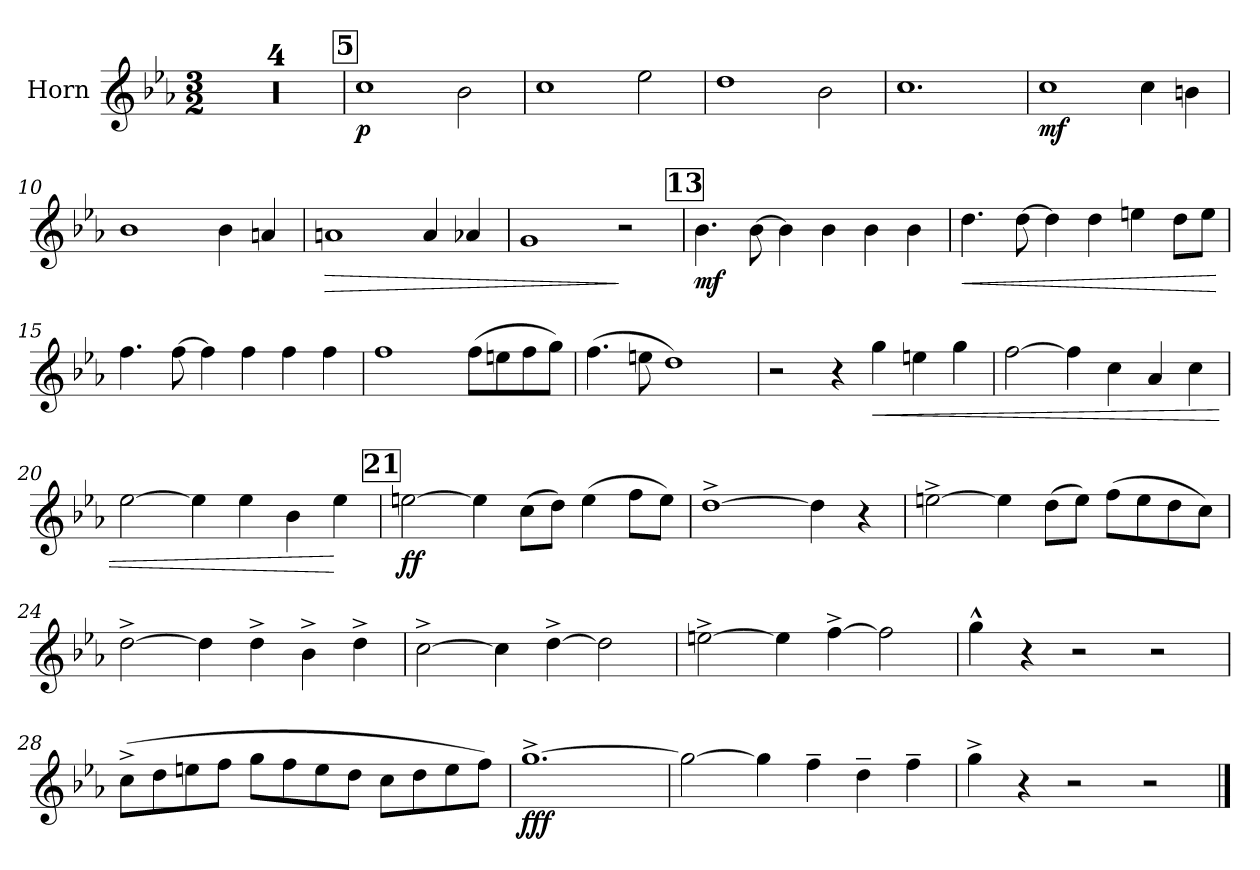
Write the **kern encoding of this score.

**kern	**dynam
*part1	*part1
*staff1	*staff1
*I"Horn	*
*I'Hn	*
*clefG2	*
*ITrd4c7	*
*k[b-e-a-d-]	*
*A-:	*
*M3/2	*
*MM252	*
=1	=1
1.r	.
=2	=2
1.r	.
=3	=3
1.r	.
=4	=4
1.r	.
!!LO:REH:place=s1:a:t=5
=5	=5
!	!LO:DY:b
1f	p
2e-\	.
=6	=6
1f	.
2a-\	.
=7	=7
1g	.
2e-\	.
=8	=8
1.f	.
=9	=9
!	!LO:DY:b
1f	mf
4f\	.
4en\	.
=10	=10
1e-	.
4e-\	.
4dn/	.
=11	=11
!	!LO:HP:b
1dn	>
4d/	.
4d-X/	.
=12	=12
1c	.
2r	]
!!LO:REH:place=s1:a:t=13
=13	=13
!	!LO:DY:b
4.e-\	mf
[8e-\	.
4e-\]	.
4e-\	.
4e-\	.
4e-\	.
!!LO:LB:g=z
=14	=14
!	!LO:HP:b
4.g\	<
[8g\	.
4g\]	.
4g\	.
4an\	.
8g\L	.
8a\J	.
.	[
=15	=15
4.b-\	.
[8b-\	.
4b-\]	.
4b-\	.
4b-\	.
4b-\	.
=16	=16
1b-	.
(8b-\L	.
8an\	.
8b-\	.
8cc\J)	.
=17	=17
(4.b-\	.
8an\	.
1g)	.
=18	=18
2r	.
4r	.
!	!LO:HP:b
4cc\	<
4an\	.
4cc\	.
=19	=19
[2b-\	.
4b-\]	.
4f\	.
4d-/	.
4f\	.
!!LO:LB:g=z
=20	=20
[2a-\	.
4a-\]	.
4a-\	.
4e-\	.
4a-\	[
!!LO:REH:place=s1:a:t=21
=21	=21
!	!LO:DY:b
[2an\	ff
4a\]	.
(8f\L	.
8g\J)	.
(4a\	.
8b-\L	.
8a\J)	.
=22	=22
[1g^	.
4g\]	.
4r	.
=23	=23
[2an^\	.
4a\]	.
(8g\L	.
8a\J)	.
(8b-\L	.
8a\	.
8g\	.
8f\J)	.
=24	=24
[2g^\	.
4g\]	.
4g^\	.
4e-^\	.
4g^\	.
=25	=25
[2f^\	.
4f\]	.
[4g^\	.
2g\]	.
=26	=26
[2an^\	.
4a\]	.
[4b-^\	.
2b-\]	.
!!LO:LB:g=z
=27	=27
4cc^^\	.
4r	.
2r	.
2r	.
=28	=28
(8f^\L	.
8g\	.
8an\	.
8b-\J	.
8cc\L	.
8b-\	.
8a\	.
8g\J	.
8f\L	.
8g\	.
8a\	.
8b-\J)	.
=29	=29
!	!LO:DY:b
[1.cc^	fff
=30	=30
2cc\_	.
4cc\]	.
4b-~\	.
4g~\	.
4b-~\	.
=31	=31
4cc^\	.
4r	.
2r	.
2r	.
==	==
*-	*-
